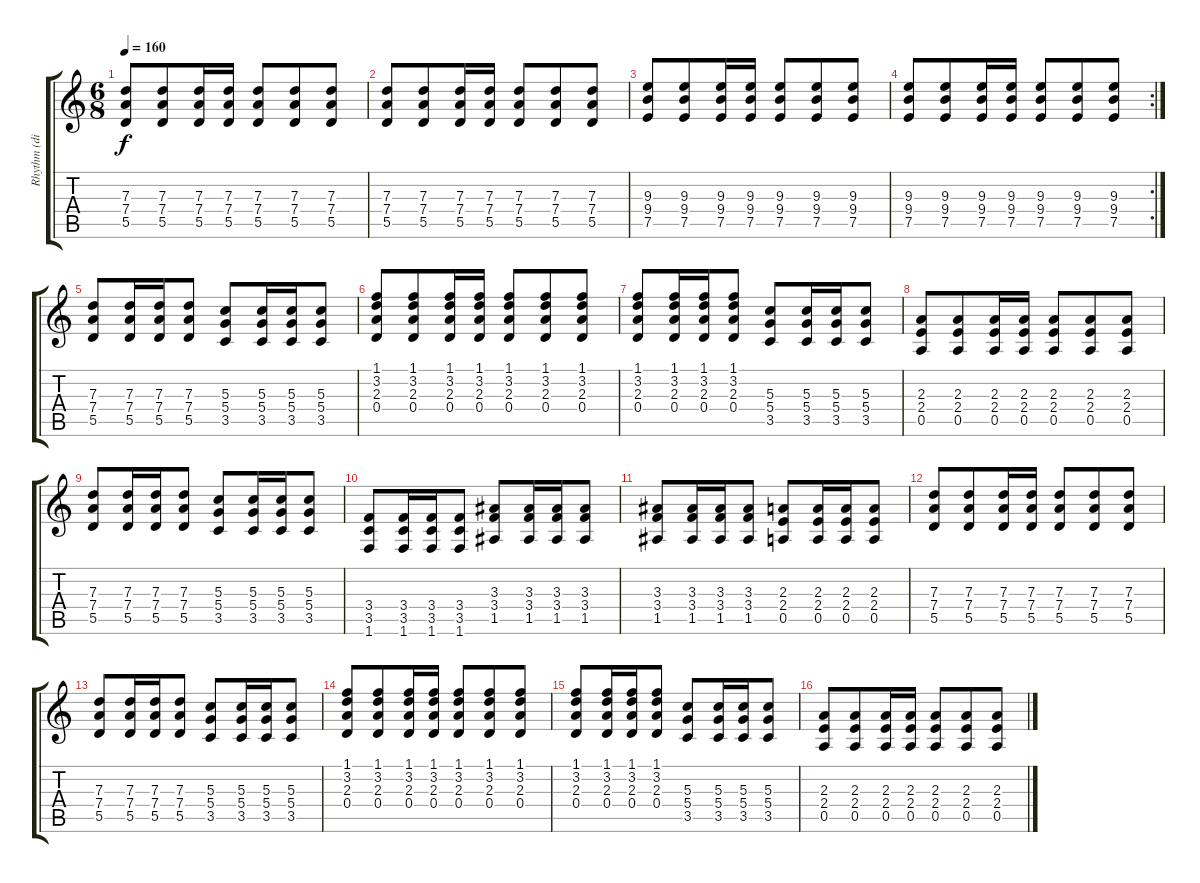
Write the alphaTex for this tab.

\track ("Rhythm (distortion)" "Rhythm (di") {instrument distortionguitar}
\staff {score tabs}
\tuning (E4 B3 G3 D3 A2 E2) {hide}
\ts (6 8)
\tempo 160
\clef g2
\ks c
(7.3 7.4 5.5).8{dy f} (7.3 7.4 5.5).8 (7.3 7.4 5.5).16 (7.3 7.4 5.5).16 (7.3 7.4 5.5).8 (7.3 7.4 5.5).8 (7.3 7.4 5.5).8 |
(7.3 7.4 5.5).8 (7.3 7.4 5.5).8 (7.3 7.4 5.5).16 (7.3 7.4 5.5).16 (7.3 7.4 5.5).8 (7.3 7.4 5.5).8 (7.3 7.4 5.5).8 |
(9.3 9.4 7.5).8 (9.3 9.4 7.5).8 (9.3 9.4 7.5).16 (9.3 9.4 7.5).16 (9.3 9.4 7.5).8 (9.3 9.4 7.5).8 (9.3 9.4 7.5).8 |
\rc 2
(9.3 9.4 7.5).8 (9.3 9.4 7.5).8 (9.3 9.4 7.5).16 (9.3 9.4 7.5).16 (9.3 9.4 7.5).8 (9.3 9.4 7.5).8 (9.3 9.4 7.5).8 |
(7.3 7.4 5.5).8 (7.3 7.4 5.5).16 (7.3 7.4 5.5).16 (7.3 7.4 5.5).8 (5.3 5.4 3.5).8 (5.3 5.4 3.5).16 (5.3 5.4 3.5).16 (5.3 5.4 3.5).8 |
(1.1 3.2 2.3 0.4).8 (1.1 3.2 2.3 0.4).8 (1.1 3.2 2.3 0.4).16 (1.1 3.2 2.3 0.4).16 (1.1 3.2 2.3 0.4).8 (1.1 3.2 2.3 0.4).8 (1.1 3.2 2.3 0.4).8 |
(1.1 3.2 2.3 0.4).8 (1.1 3.2 2.3 0.4).16 (1.1 3.2 2.3 0.4).16 (1.1 3.2 2.3 0.4).8 (5.3 5.4 3.5).8 (5.3 5.4 3.5).16 (5.3 5.4 3.5).16 (5.3 5.4 3.5).8 |
(2.3 2.4 0.5).8 (2.3 2.4 0.5).8 (2.3 2.4 0.5).16 (2.3 2.4 0.5).16 (2.3 2.4 0.5).8 (2.3 2.4 0.5).8 (2.3 2.4 0.5).8 |
(7.3 7.4 5.5).8 (7.3 7.4 5.5).16 (7.3 7.4 5.5).16 (7.3 7.4 5.5).8 (5.3 5.4 3.5).8 (5.3 5.4 3.5).16 (5.3 5.4 3.5).16 (5.3 5.4 3.5).8 |
(3.4 3.5 1.6).8 (3.4 3.5 1.6).16 (3.4 3.5 1.6).16 (3.4 3.5 1.6).8 (3.3 3.4 1.5).8 (3.3 3.4 1.5).16 (3.3 3.4 1.5).16 (3.3 3.4 1.5).8 |
(3.3 3.4 1.5).8 (3.3 3.4 1.5).16 (3.3 3.4 1.5).16 (3.3 3.4 1.5).8 (2.3 2.4 0.5).8 (2.3 2.4 0.5).16 (2.3 2.4 0.5).16 (2.3 2.4 0.5).8 |
(7.3 7.4 5.5).8 (7.3 7.4 5.5).8 (7.3 7.4 5.5).16 (7.3 7.4 5.5).16 (7.3 7.4 5.5).8 (7.3 7.4 5.5).8 (7.3 7.4 5.5).8 |
(7.3 7.4 5.5).8 (7.3 7.4 5.5).16 (7.3 7.4 5.5).16 (7.3 7.4 5.5).8 (5.3 5.4 3.5).8 (5.3 5.4 3.5).16 (5.3 5.4 3.5).16 (5.3 5.4 3.5).8 |
(1.1 3.2 2.3 0.4).8 (1.1 3.2 2.3 0.4).8 (1.1 3.2 2.3 0.4).16 (1.1 3.2 2.3 0.4).16 (1.1 3.2 2.3 0.4).8 (1.1 3.2 2.3 0.4).8 (1.1 3.2 2.3 0.4).8 |
(1.1 3.2 2.3 0.4).8 (1.1 3.2 2.3 0.4).16 (1.1 3.2 2.3 0.4).16 (1.1 3.2 2.3 0.4).8 (5.3 5.4 3.5).8 (5.3 5.4 3.5).16 (5.3 5.4 3.5).16 (5.3 5.4 3.5).8 |
(2.3 2.4 0.5).8 (2.3 2.4 0.5).8 (2.3 2.4 0.5).16 (2.3 2.4 0.5).16 (2.3 2.4 0.5).8 (2.3 2.4 0.5).8 (2.3 2.4 0.5).8
